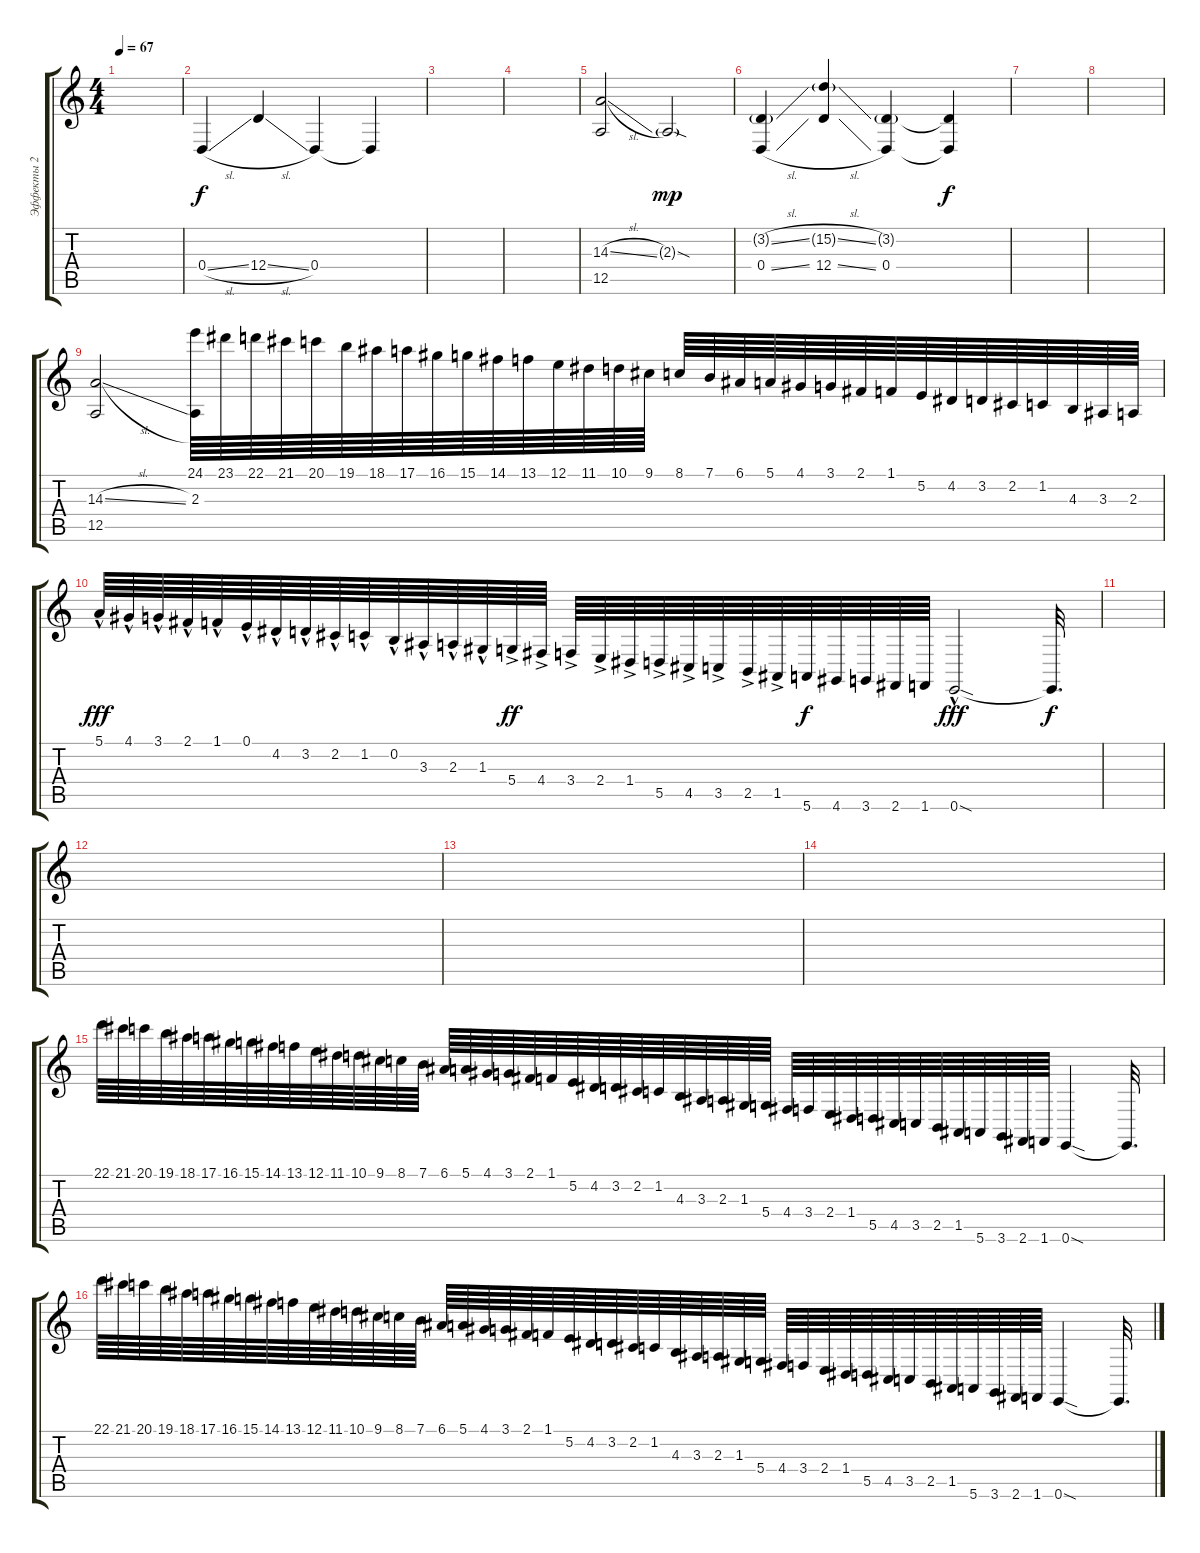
\track ("Эффекты 2" "Эффекты 2") {instrument rockorgan}
\staff {score tabs}
\tuning (E4 B3 G3 D3 A2 E2) {hide}
\ts (4 4)
\tempo 67
\clef g2
\ks c
|
0.4{sl}.4 12.4{sl}.4 0.4.4 0.4{t}.4 |
|
|
(14.3{sl} 12.5).2 2.3{sod g}.2{dy mp} |
(3.2{sl g} 0.4{sl}).4 (15.2{sl g} 12.4{sl}).4 (3.2{g} 0.4).4 (3.2{t} 0.4{t}).4{dy f} |
|
|
(14.3{sl} 12.5).2 (24.1 2.3).64 23.1.64 22.1.64 21.1.64 20.1.64 19.1.64 18.1.64 17.1.64 16.1.64 15.1.64 14.1.64 13.1.64 12.1.64 11.1.64 10.1.64 9.1.64 8.1.64 7.1.64 6.1.64 5.1.64 4.1.64 3.1.64 2.1.64 1.1.64 5.2.64 4.2.64 3.2.64 2.2.64 1.2.64 4.3.64 3.3.64 2.3.64 |
5.1{hac}.64{dy fff} 4.1{hac}.64 3.1{hac}.64 2.1{hac}.64 1.1{hac}.64 0.1{hac}.64 4.2{hac}.64 3.2{hac}.64 2.2{hac}.64 1.2{hac}.64 0.2{hac}.64 3.3{hac}.64 2.3{hac}.64 1.3{hac}.64 5.4{ac}.64{dy ff} 4.4{ac}.64 3.4{ac}.64 2.4{ac}.64 1.4{ac}.64 5.5{ac}.64 4.5{ac}.64 3.5{ac}.64 2.5{ac}.64 1.5{ac}.64 5.6.64{dy f} 4.6.64 3.6.64 2.6.64 1.6.64 0.6{sod hac}.2{dy fff} 0.6{t}.32{d dy f} |
|
|
|
|
22.1.64{volume 12} 21.1.64 20.1.64 19.1.64 18.1.64 17.1.64 16.1.64 15.1.64 14.1.64 13.1.64 12.1.64 11.1.64 10.1.64 9.1.64 8.1.64 7.1.64 6.1.64 5.1.64 4.1.64 3.1.64 2.1.64 1.1.64 5.2.64 4.2.64 3.2.64 2.2.64 1.2.64 4.3.64 3.3.64 2.3.64 1.3.64 5.4.64 4.4.64 3.4.64 2.4.64 1.4.64 5.5.64 4.5.64 3.5.64 2.5.64 1.5.64 5.6.64 3.6.64 2.6.64 1.6.64 0.6{sod}.4 0.6{t}.32{d volume 5} |
22.1.64{volume 12} 21.1.64 20.1.64 19.1.64 18.1.64 17.1.64 16.1.64 15.1.64 14.1.64 13.1.64 12.1.64 11.1.64 10.1.64 9.1.64 8.1.64 7.1.64 6.1.64 5.1.64 4.1.64 3.1.64 2.1.64 1.1.64 5.2.64 4.2.64 3.2.64 2.2.64 1.2.64 4.3.64 3.3.64 2.3.64 1.3.64 5.4.64 4.4.64 3.4.64 2.4.64 1.4.64 5.5.64 4.5.64 3.5.64 2.5.64 1.5.64 5.6.64 3.6.64 2.6.64 1.6.64 0.6{sod}.4 0.6{t}.32{d}
